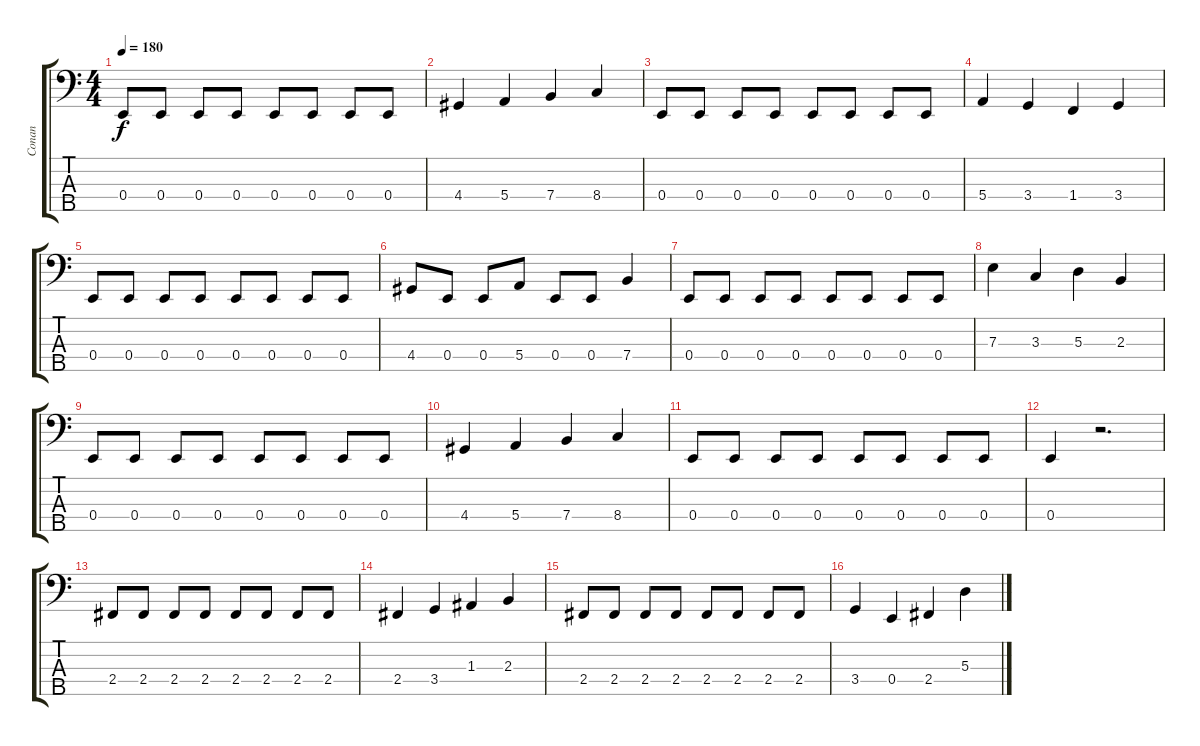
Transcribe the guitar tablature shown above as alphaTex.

\track ("Conan" "Conan") {instrument electricbassfinger}
\staff {score tabs}
\tuning (G2 D2 A1 E1 B0) {hide}
\ts (4 4)
\tempo 180
\clef f4
\ks c
0.4.8{dy f} 0.4.8 0.4.8 0.4.8 0.4.8 0.4.8 0.4.8 0.4.8 |
4.4.4 5.4.4 7.4.4 8.4.4 |
0.4.8 0.4.8 0.4.8 0.4.8 0.4.8 0.4.8 0.4.8 0.4.8 |
5.4.4 3.4.4 1.4.4 3.4.4 |
0.4.8 0.4.8 0.4.8 0.4.8 0.4.8 0.4.8 0.4.8 0.4.8 |
4.4.8 0.4.8 0.4.8 5.4.8 0.4.8 0.4.8 7.4.4 |
0.4.8 0.4.8 0.4.8 0.4.8 0.4.8 0.4.8 0.4.8 0.4.8 |
7.3.4 3.3.4 5.3.4 2.3.4 |
0.4.8 0.4.8 0.4.8 0.4.8 0.4.8 0.4.8 0.4.8 0.4.8 |
4.4.4 5.4.4 7.4.4 8.4.4 |
0.4.8 0.4.8 0.4.8 0.4.8 0.4.8 0.4.8 0.4.8 0.4.8 |
0.4.4 r.2{d} |
2.4.8 2.4.8 2.4.8 2.4.8 2.4.8 2.4.8 2.4.8 2.4.8 |
2.4.4 3.4.4 1.3.4 2.3.4 |
2.4.8 2.4.8 2.4.8 2.4.8 2.4.8 2.4.8 2.4.8 2.4.8 |
3.4.4 0.4.4 2.4.4 5.3.4
